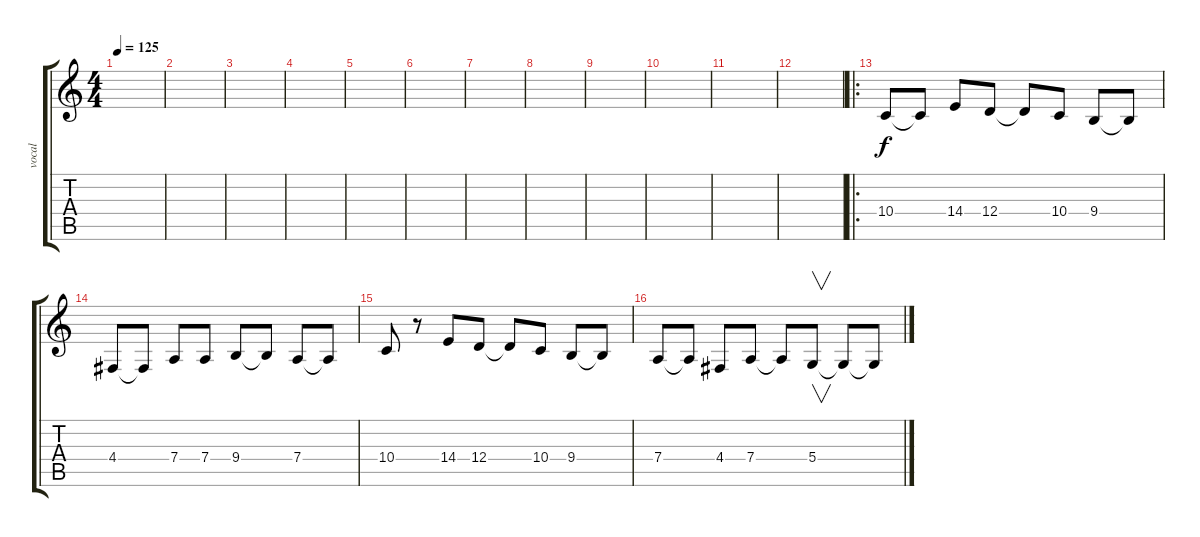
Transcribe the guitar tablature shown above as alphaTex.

\track ("vocal" "vocal") {instrument lead2sawtooth}
\staff {score tabs}
\tuning (E4 B3 G3 D3 A2 E2) {hide}
\ts (4 4)
\tempo 125
\clef g2
\ks c
|
|
|
|
|
|
|
|
|
|
|
|
\ro
10.4.8 10.4{t}.8 14.4.8 12.4.8 12.4{t}.8 10.4.8 9.4.8 9.4{t}.8 |
4.4.8 4.4{t}.8 7.4.8 7.4.8 9.4.8 9.4{t}.8 7.4.8 7.4{t}.8 |
10.4.8 r.8 14.4.8 12.4.8 12.4{t}.8 10.4.8 9.4.8 9.4{t}.8 |
7.4.8 7.4{t}.8 4.4.8 7.4.8 7.4{t}.8 5.4.8{v} 5.4{t}.8 5.4{t}.8
